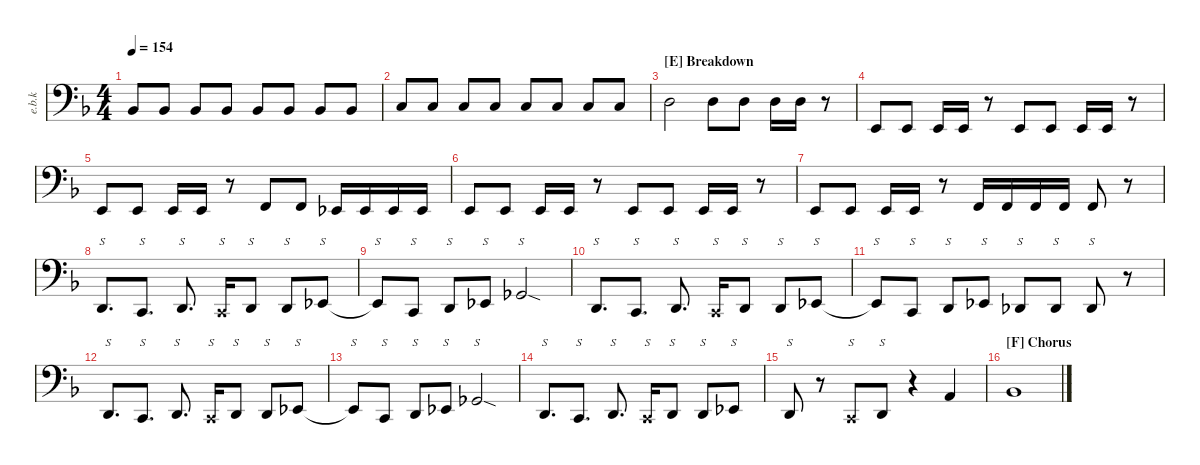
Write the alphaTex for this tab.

\defaultSystemsLayout 4
\hideDynamics
\bracketExtendMode nobrackets
\otherSystemsTrackNameOrientation horizontal
\track ("Electric Bass Kool" "e.b.k") {instrument electricbassfinger}
\staff {score}
\tuning (F2 C2 G1 C1)
\ts (4 4)
\tempo 154
\clef f4
\ks dminor
10.4.8{dy ff} 10.4.8 10.4.8 10.4.8 10.4.8 10.4.8 10.4.8 10.4.8 |
12.4.8 12.4.8 12.4.8 12.4.8 12.4.8 12.4.8 12.4.8 12.4.8 |
\section ("E" "Breakdown")
14.4.2 14.4.8 14.4.8 14.4.16 14.4.16 r.8 |
4.4.8 4.4.8 4.4.16 4.4.16 r.8 4.4.8 4.4.8 4.4.16 4.4.16 r.8 |
4.4.8 4.4.8 4.4.16 4.4.16 r.8 5.4.8 5.4.8 3.4.16 3.4.16 3.4.16 3.4.16 |
4.4.8 4.4.8 4.4.16 4.4.16 r.8 4.4.8 4.4.8 4.4.16 4.4.16 r.8 |
4.4.8 4.4.8 4.4.16 4.4.16 r.8 5.4.16 5.4.16 5.4.16 5.4.16 5.4.8 r.8 |
2.4.8{s d} 0.4.8{s d} 2.4.8{s d} 0.4{x}.16{s} 2.4.8{s} 2.4.8{s} 3.4.8{s} |
3.4{t}.8{s} 0.4.8{s} 2.4.8{s} 3.4.8{s} 6.4{sod}.2{s} |
2.4.8{s d} 0.4.8{s d} 2.4.8{s d} 0.4{x}.16{s} 2.4.8{s} 2.4.8{s} 3.4.8{s} |
3.4{t}.8{s} 0.4.8{s} 2.4.8{s} 3.4.8{s} 1.4.8{s} 1.4.8{s} 1.4.8{s} r.8 |
2.4.8{s d} 0.4.8{s d} 2.4.8{s d} 0.4{x}.16{s} 2.4.8{s} 2.4.8{s} 3.4.8{s} |
3.4{t}.8{s} 0.4.8{s} 2.4.8{s} 3.4.8{s} 6.4{sod}.2{s} |
2.4.8{s d} 0.4.8{s d} 2.4.8{s d} 0.4{x}.16{s} 2.4.8{s} 2.4.8{s} 3.4.8{s} |
2.4.8{s} r.8 0.4{x}.8{s} 2.4.8{s} r.4 9.4.4 |
\section ("F" "Chorus")
10.4.1
